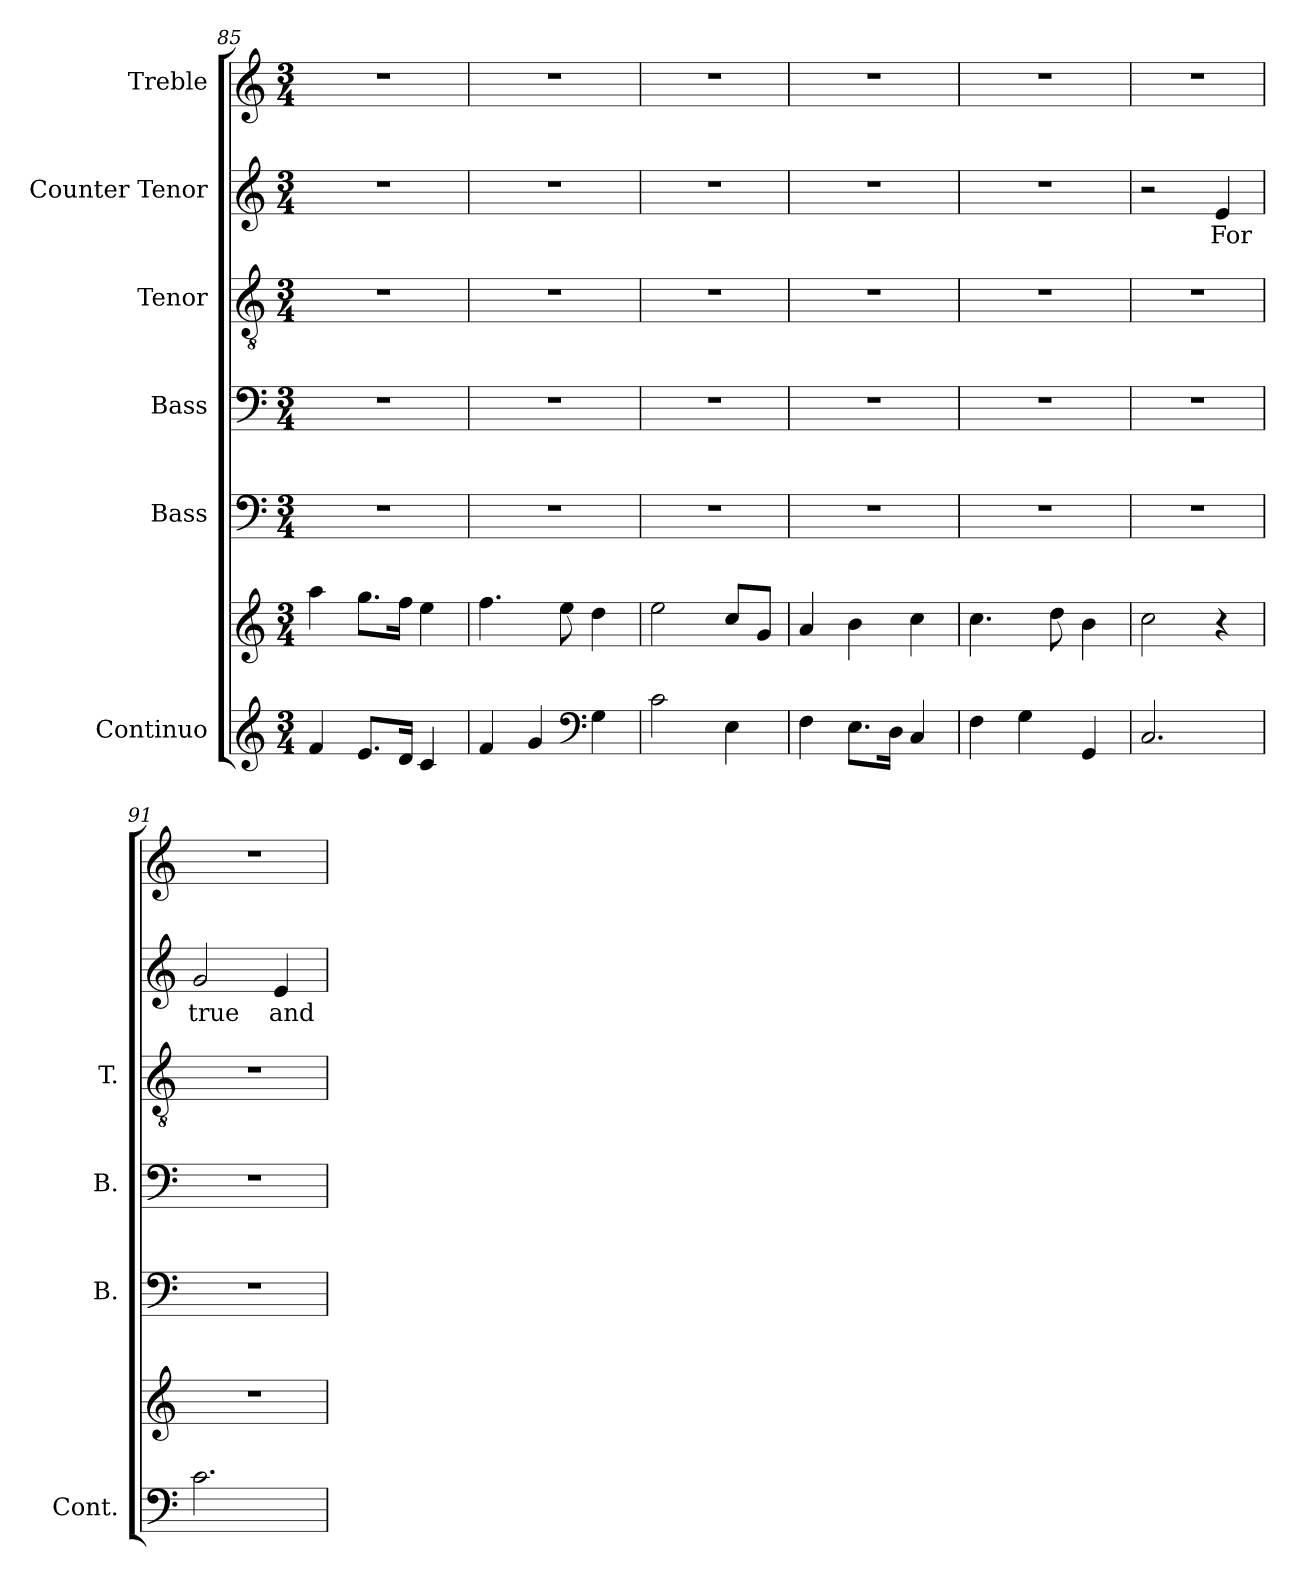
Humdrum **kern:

**kern	**kern	**kern	**kern	**kern	**kern	**text	**kern
*part6	*part6	*part5	*part4	*part3	*part2	*part2	*part1
*staff7	*staff6	*staff5	*staff4	*staff3	*staff2	*staff2	*staff1
*I"Continuo	*	*I"Bass	*I"Bass	*I"Tenor	*I"Counter Tenor	*	*I"Treble
*I'Cont.	*	*I'B.	*I'B.	*I'T.	*	*	*
!!LO:LB:g=z
*clefG2	*clefG2	*clefF4	*clefF4	*clefGv2	*clefG2	*	*clefG2
*	*	*	*	*ITrd7c12	*	*	*
*k[]	*k[]	*k[]	*k[]	*k[]	*k[]	*	*k[]
*C:	*C:	*C:	*C:	*C:	*C:	*	*C:
*M3/4	*M3/4	*M3/4	*M3/4	*M3/4	*M3/4	*	*M3/4
=85	=85	=85	=85	=85	=85	=85	=85
!	!	!LO:N:vis=1	!LO:N:vis=1	!LO:N:vis=1	!LO:N:vis=1	!	!LO:N:vis=1
4fi/	4aai\	2.r	2.r	2.r	2.r	.	2.r
8.ei/L	8.ggi\L	.	.	.	.	.	.
16di/Jk	16ffi\Jk	.	.	.	.	.	.
4ci/	4eei\	.	.	.	.	.	.
=86	=86	=86	=86	=86	=86	=86	=86
!	!	!LO:N:vis=1	!LO:N:vis=1	!LO:N:vis=1	!LO:N:vis=1	!	!LO:N:vis=1
4fi/	4.ffi\	2.r	2.r	2.r	2.r	.	2.r
4gi/	.	.	.	.	.	.	.
.	8eei\	.	.	.	.	.	.
*clefF4	*	*	*	*	*	*	*
4Gi\	4ddi\	.	.	.	.	.	.
=87	=87	=87	=87	=87	=87	=87	=87
!	!	!LO:N:vis=1	!LO:N:vis=1	!LO:N:vis=1	!LO:N:vis=1	!	!LO:N:vis=1
2ci\	2eei\	2.r	2.r	2.r	2.r	.	2.r
4Ei\	8cci/L	.	.	.	.	.	.
.	8gi/J	.	.	.	.	.	.
=88	=88	=88	=88	=88	=88	=88	=88
!	!	!LO:N:vis=1	!LO:N:vis=1	!LO:N:vis=1	!LO:N:vis=1	!	!LO:N:vis=1
4Fi\	4ai/	2.r	2.r	2.r	2.r	.	2.r
8.Ei\L	4bi\	.	.	.	.	.	.
16Di\Jk	.	.	.	.	.	.	.
4Ci/	4cci\	.	.	.	.	.	.
=89	=89	=89	=89	=89	=89	=89	=89
!	!	!LO:N:vis=1	!LO:N:vis=1	!LO:N:vis=1	!LO:N:vis=1	!	!LO:N:vis=1
4Fi\	4.cci\	2.r	2.r	2.r	2.r	.	2.r
4Gi\	.	.	.	.	.	.	.
.	8ddi\	.	.	.	.	.	.
4GGi/	4bi\	.	.	.	.	.	.
!!LO:LB:g=z
=90	=90	=90	=90	=90	=90	=90	=90
!	!	!LO:N:vis=1	!LO:N:vis=1	!LO:N:vis=1	!	!	!LO:N:vis=1
2.Ci/	2cci\	2.r	2.r	2.r	2r	.	2.r
!	!	!	!	!	!	!LO:LY:b:color=#000000	!
.	4r	.	.	.	4ei/	For	.
=91	=91	=91	=91	=91	=91	=91	=91
!	!LO:N:vis=1	!LO:N:vis=1	!LO:N:vis=1	!LO:N:vis=1	!	!	!
!	!	!	!	!	!	!LO:LY:b:color=#000000	!LO:N:vis=1
2.ci\	2.r	2.r	2.r	2.r	2gi/	true	2.r
!	!	!	!	!	!	!LO:LY:b:color=#000000	!
.	.	.	.	.	4ei/	and	.
=	=	=	=	=	=	=	=
*-	*-	*-	*-	*-	*-	*-	*-
